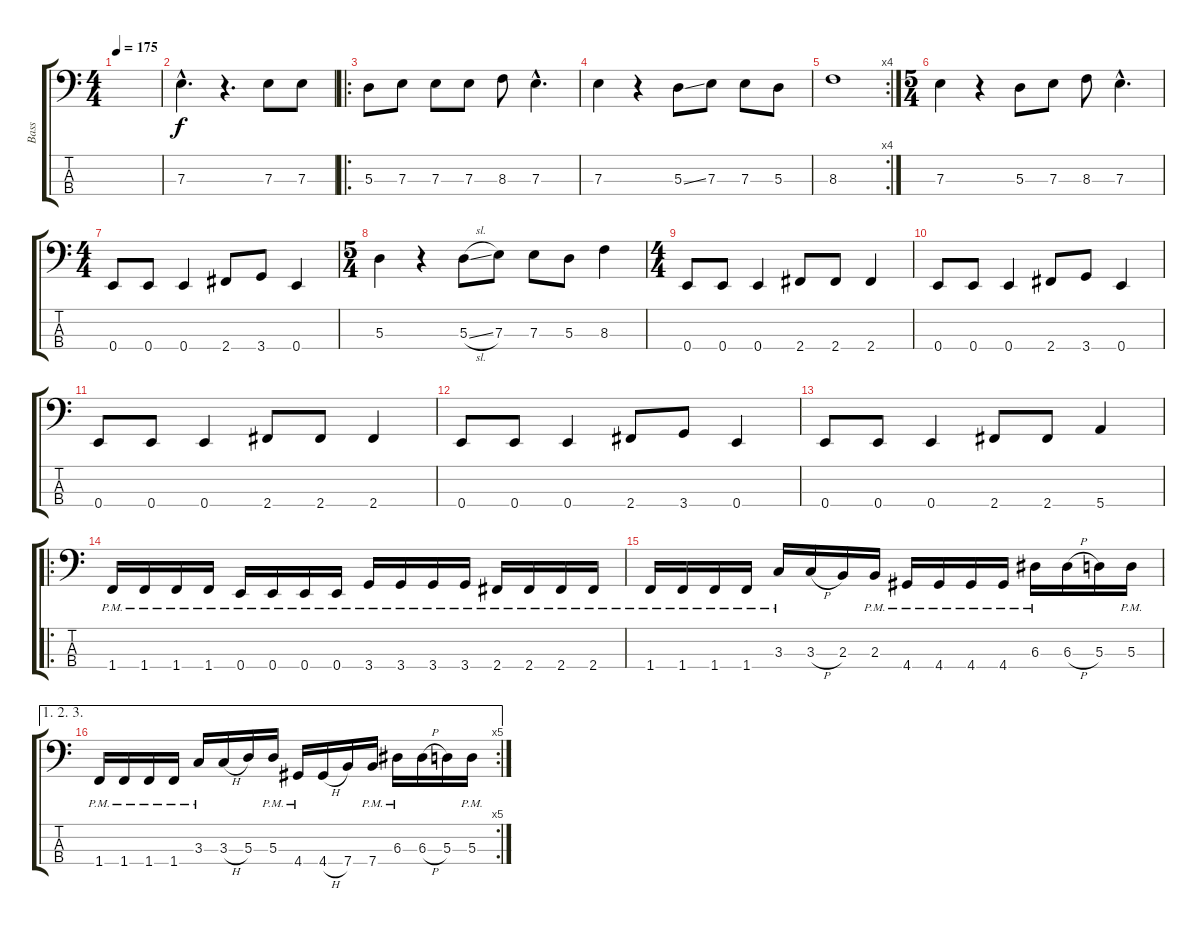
\track ("Bass" "Bass") {instrument electricbasspick}
\staff {score tabs}
\tuning (G2 D2 A1 E1) {hide}
\ts (4 4)
\tempo 175
\clef f4
\ks c
|
7.3{hac}.4{d} r.4{d} 7.3.8 7.3.8 |
\ro
5.3.8 7.3.8 7.3.8 7.3.8 8.3.8 7.3{hac}.4{d} |
7.3.4 r.4 5.3{ss}.8 7.3.8 7.3.8 5.3.8 |
\rc 4
8.3.1 |
\ts (5 4)
7.3.4 r.4 5.3.8 7.3.8 8.3.8 7.3{hac}.4{d} |
\ts (4 4)
0.4.8 0.4.8 0.4.4 2.4.8 3.4.8 0.4.4 |
\ts (5 4)
5.3.4 r.4 5.3{sl}.8 7.3.8 7.3.8 5.3.8 8.3.4 |
\ts (4 4)
0.4.8 0.4.8 0.4.4 2.4.8 2.4.8 2.4.4 |
0.4.8 0.4.8 0.4.4 2.4.8 3.4.8 0.4.4 |
0.4.8 0.4.8 0.4.4 2.4.8 2.4.8 2.4.4 |
0.4.8 0.4.8 0.4.4 2.4.8 3.4.8 0.4.4 |
0.4.8 0.4.8 0.4.4 2.4.8 2.4.8 5.4.4 |
\ro
1.4{pm}.16 1.4{pm}.16 1.4{pm}.16 1.4{pm}.16 0.4{pm}.16 0.4{pm}.16 0.4{pm}.16 0.4{pm}.16 3.4{pm}.16 3.4{pm}.16 3.4{pm}.16 3.4{pm}.16 2.4{pm}.16 2.4{pm}.16 2.4{pm}.16 2.4{pm}.16 |
1.4{pm}.16 1.4{pm}.16 1.4{pm}.16 1.4{pm}.16 3.3{pm}.16 3.3{h}.16 2.3.16 2.3{pm}.16 4.4{pm}.16 4.4{pm}.16 4.4{pm}.16 4.4{pm}.16 6.3{pm}.16 6.3{h}.16 5.3.16 5.3{pm}.16 |
\ae (1 2 3)
\rc 5
1.4{pm}.16 1.4{pm}.16 1.4{pm}.16 1.4{pm}.16 3.3{pm}.16 3.3{h}.16 5.3.16 5.3{pm}.16 4.4{pm}.16 4.4{h}.16 7.4.16 7.4{pm}.16 6.3{pm}.16 6.3{h}.16 5.3.16 5.3{pm}.16
